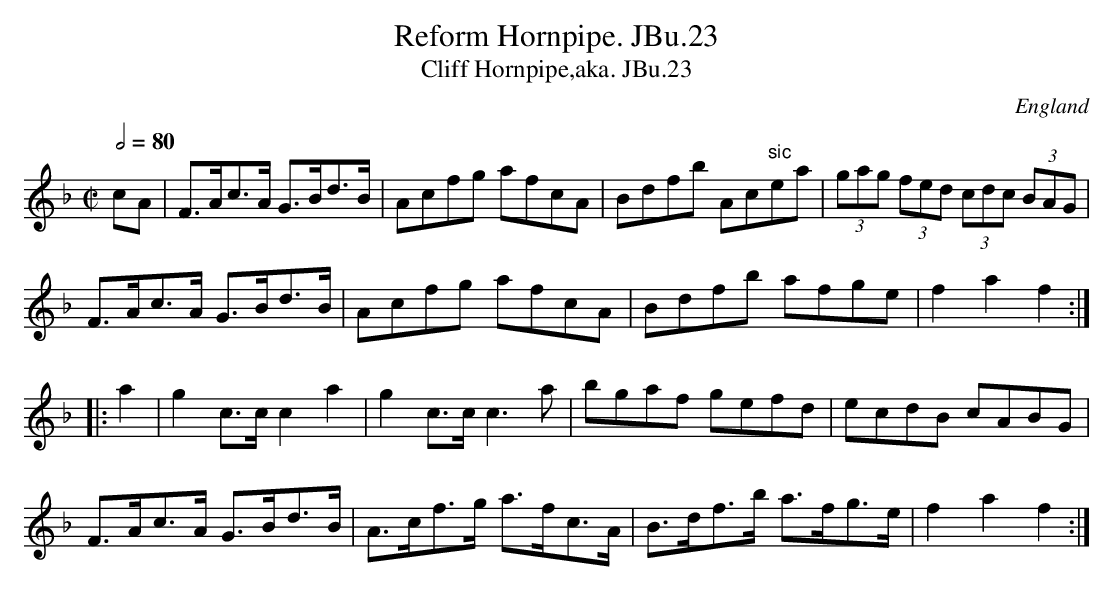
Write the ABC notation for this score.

X:1
T:Reform Hornpipe. JBu.23
T:Cliff Hornpipe,aka. JBu.23
O:England
M:C|
L:1/8
Q:1/2=80
K:F major
cA|F>Ac>A G>Bd>B|Acfg afcA|Bdfb Ac"^sic"ea|(3gag (3fed (3cdc (3BAG|
F>Ac>A G>Bd>B|Acfg afcA|Bdfb afge|f2a2f2:|
|:a2|g2c>cc2a2|g2c>cc3a|bgaf gefd|ecdB cABG|
F>Ac>A G>Bd>B|A>cf>g a>fc>A|B>df>b a>fg>e|f2a2f2:|
